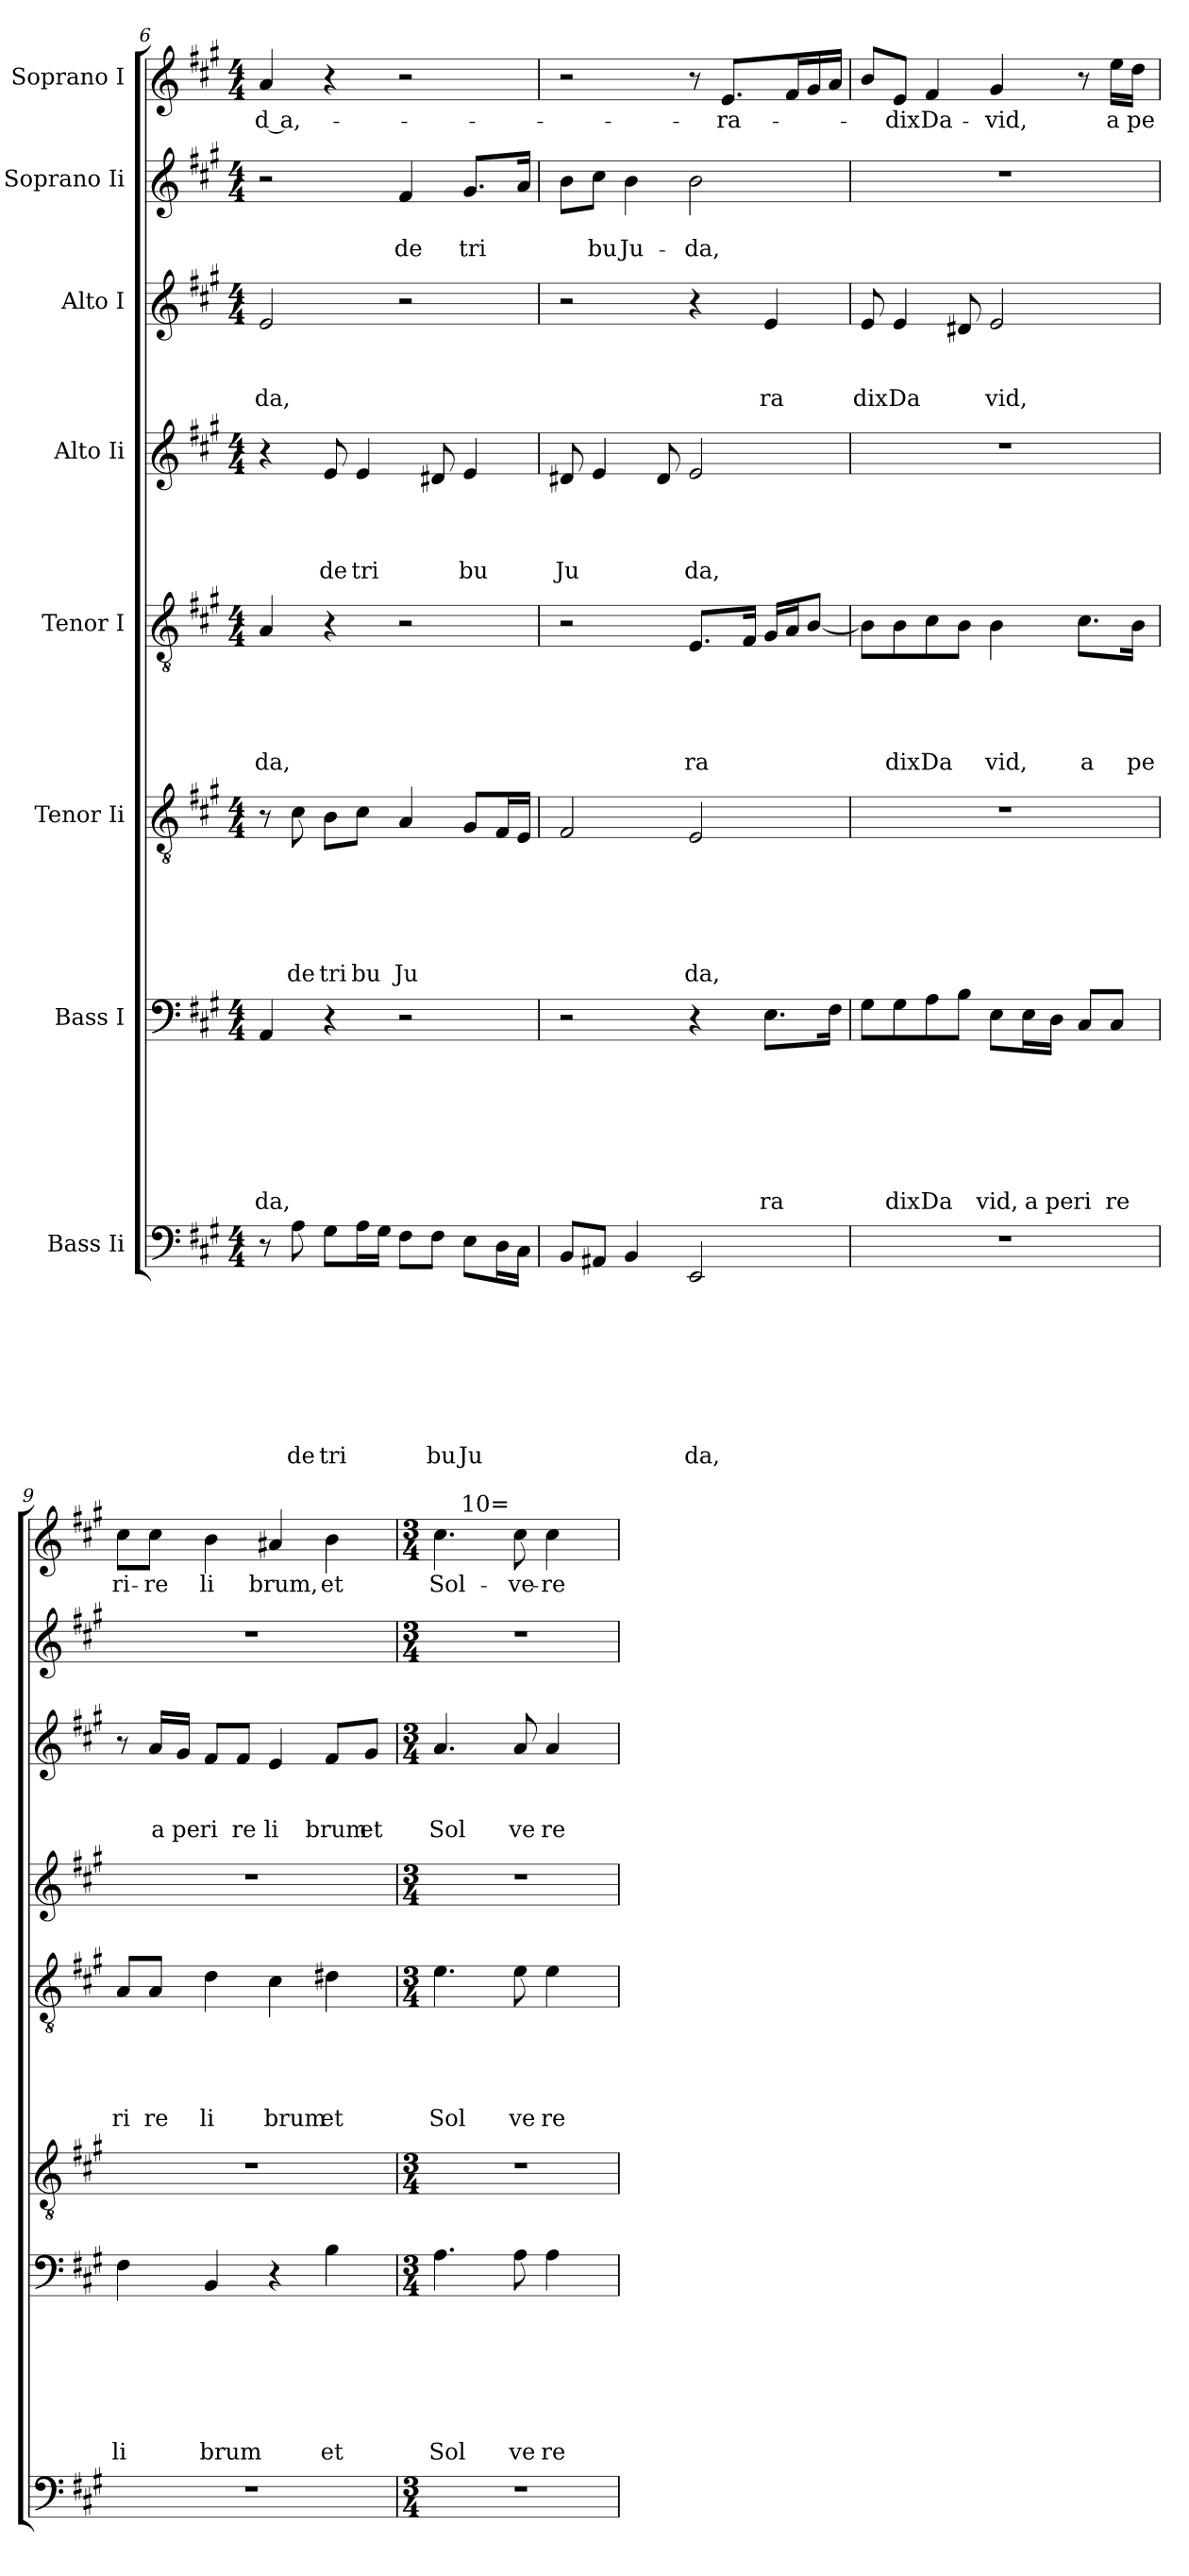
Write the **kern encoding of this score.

**kern	**text	**text	**text	**text	**text	**text	**text	**text	**kern	**text	**text	**text	**text	**text	**text	**text	**kern	**text	**text	**text	**text	**text	**text	**kern	**text	**text	**text	**text	**text	**kern	**text	**text	**text	**text	**kern	**text	**text	**text	**kern	**text	**text	**kern	**text
*part8	*part8	*part8	*part8	*part8	*part8	*part8	*part8	*part8	*part7	*part7	*part7	*part7	*part7	*part7	*part7	*part7	*part6	*part6	*part6	*part6	*part6	*part6	*part6	*part5	*part5	*part5	*part5	*part5	*part5	*part4	*part4	*part4	*part4	*part4	*part3	*part3	*part3	*part3	*part2	*part2	*part2	*part1	*part1
*staff8	*staff8	*staff8	*staff8	*staff8	*staff8	*staff8	*staff8	*staff8	*staff7	*staff7	*staff7	*staff7	*staff7	*staff7	*staff7	*staff7	*staff6	*staff6	*staff6	*staff6	*staff6	*staff6	*staff6	*staff5	*staff5	*staff5	*staff5	*staff5	*staff5	*staff4	*staff4	*staff4	*staff4	*staff4	*staff3	*staff3	*staff3	*staff3	*staff2	*staff2	*staff2	*staff1	*staff1
*I"Bass Ii	*	*	*	*	*	*	*	*	*I"Bass I	*	*	*	*	*	*	*	*I"Tenor Ii	*	*	*	*	*	*	*I"Tenor I	*	*	*	*	*	*I"Alto Ii	*	*	*	*	*I"Alto I	*	*	*	*I"Soprano Ii	*	*	*I"Soprano I	*
!!LO:LB:g=z
*clefF4	*	*	*	*	*	*	*	*	*clefF4	*	*	*	*	*	*	*	*clefGv2	*	*	*	*	*	*	*clefGv2	*	*	*	*	*	*clefG2	*	*	*	*	*clefG2	*	*	*	*clefG2	*	*	*clefG2	*
*k[f#c#g#]	*	*	*	*	*	*	*	*	*k[f#c#g#]	*	*	*	*	*	*	*	*k[f#c#g#]	*	*	*	*	*	*	*k[f#c#g#]	*	*	*	*	*	*k[f#c#g#]	*	*	*	*	*k[f#c#g#]	*	*	*	*k[f#c#g#]	*	*	*k[f#c#g#]	*
*A:	*	*	*	*	*	*	*	*	*A:	*	*	*	*	*	*	*	*A:	*	*	*	*	*	*	*A:	*	*	*	*	*	*A:	*	*	*	*	*A:	*	*	*	*A:	*	*	*A:	*
*M4/4	*	*	*	*	*	*	*	*	*M4/4	*	*	*	*	*	*	*	*M4/4	*	*	*	*	*	*	*M4/4	*	*	*	*	*	*M4/4	*	*	*	*	*M4/4	*	*	*	*M4/4	*	*	*M4/4	*
=6	=6	=6	=6	=6	=6	=6	=6	=6	=6	=6	=6	=6	=6	=6	=6	=6	=6	=6	=6	=6	=6	=6	=6	=6	=6	=6	=6	=6	=6	=6	=6	=6	=6	=6	=6	=6	=6	=6	=6	=6	=6	=6	=6
!	!	!	!	!	!	!	!	!	!	!	!	!	!	!	!	!LO:LY:b	!	!	!	!	!	!	!	!	!	!	!	!	!LO:LY:b	!	!	!	!	!	!	!	!	!LO:LY:b	!	!	!	!	!LO:LY:b:rj
8r	.	.	.	.	.	.	.	.	4AA/	.	.	.	.	.	.	da,	8r	.	.	.	.	.	.	4A/	.	.	.	.	da,	4r	.	.	.	.	2e/	.	.	da,	2r	.	.	4a/	-d a,-
!	!	!	!	!	!	!	!	!LO:LY:b	!	!	!	!	!	!	!	!	!	!	!	!	!	!	!LO:LY:b	!	!	!	!	!	!	!	!	!	!	!	!	!	!	!	!	!	!	!	!
8A\	.	.	.	.	.	.	.	de	.	.	.	.	.	.	.	.	8c#\	.	.	.	.	.	de	.	.	.	.	.	.	.	.	.	.	.	.	.	.	.	.	.	.	.	.
!	!	!	!	!	!	!	!	!LO:LY:b	!	!	!	!	!	!	!	!	!	!	!	!	!	!	!LO:LY:b	!	!	!	!	!	!	!	!	!	!	!LO:LY:b	!	!	!	!	!	!	!	!	!
8G#\L	.	.	.	.	.	.	.	tri	4r	.	.	.	.	.	.	.	8B\L	.	.	.	.	.	tri	4r	.	.	.	.	.	8e/	.	.	.	de	.	.	.	.	.	.	.	4r	.
!	!	!	!	!	!	!	!	!	!	!	!	!	!	!	!	!	!	!	!	!	!	!	!LO:LY:b	!	!	!	!	!	!	!	!	!	!	!LO:LY:b	!	!	!	!	!	!	!	!	!
16A\L	.	.	.	.	.	.	.	.	.	.	.	.	.	.	.	.	8c#\J	.	.	.	.	.	bu	.	.	.	.	.	.	4e/	.	.	.	tri	.	.	.	.	.	.	.	.	.
16G#\JJ	.	.	.	.	.	.	.	.	.	.	.	.	.	.	.	.	.	.	.	.	.	.	.	.	.	.	.	.	.	.	.	.	.	.	.	.	.	.	.	.	.	.	.
!	!	!	!	!	!	!	!	!	!	!	!	!	!	!	!	!	!	!	!	!	!	!	!LO:LY:b	!	!	!	!	!	!	!	!	!	!	!	!	!	!	!	!	!	!LO:LY:b	!	!
8F#\L	.	.	.	.	.	.	.	.	2r	.	.	.	.	.	.	.	4A/	.	.	.	.	.	Ju	2r	.	.	.	.	.	.	.	.	.	.	2r	.	.	.	4f#/	.	de	2r	.
!	!	!	!	!	!	!	!	!LO:LY:b	!	!	!	!	!	!	!	!	!	!	!	!	!	!	!	!	!	!	!	!	!	!	!	!	!	!	!	!	!	!	!	!	!	!	!
8F#\J	.	.	.	.	.	.	.	bu	.	.	.	.	.	.	.	.	.	.	.	.	.	.	.	.	.	.	.	.	.	8d#X/	.	.	.	.	.	.	.	.	.	.	.	.	.
!	!	!	!	!	!	!	!	!LO:LY:b	!	!	!	!	!	!	!	!	!	!	!	!	!	!	!	!	!	!	!	!	!	!	!	!	!	!LO:LY:b	!	!	!	!	!	!	!LO:LY:b	!	!
8E\L	.	.	.	.	.	.	.	Ju	.	.	.	.	.	.	.	.	8G#/L	.	.	.	.	.	.	.	.	.	.	.	.	4e/	.	.	.	bu	.	.	.	.	8.g#/L	.	tri	.	.
16D\L	.	.	.	.	.	.	.	.	.	.	.	.	.	.	.	.	16F#/L	.	.	.	.	.	.	.	.	.	.	.	.	.	.	.	.	.	.	.	.	.	.	.	.	.	.
16C#\JJ	.	.	.	.	.	.	.	.	.	.	.	.	.	.	.	.	16E/JJ	.	.	.	.	.	.	.	.	.	.	.	.	.	.	.	.	.	.	.	.	.	16a/Jk	.	.	.	.
=7	=7	=7	=7	=7	=7	=7	=7	=7	=7	=7	=7	=7	=7	=7	=7	=7	=7	=7	=7	=7	=7	=7	=7	=7	=7	=7	=7	=7	=7	=7	=7	=7	=7	=7	=7	=7	=7	=7	=7	=7	=7	=7	=7
!	!	!	!	!	!	!	!	!	!	!	!	!	!	!	!	!	!	!	!	!	!	!	!	!	!	!	!	!	!	!	!	!	!	!LO:LY:b	!	!	!	!	!	!	!	!	!
8BB/L	.	.	.	.	.	.	.	.	2r	.	.	.	.	.	.	.	2F#/	.	.	.	.	.	.	2r	.	.	.	.	.	8d#X/	.	.	.	Ju	2r	.	.	.	8b\L	.	.	2r	.
!	!	!	!	!	!	!	!	!	!	!	!	!	!	!	!	!	!	!	!	!	!	!	!	!	!	!	!	!	!	!	!	!	!	!	!	!	!	!	!	!	!LO:LY:b	!	!
8AA#X/J	.	.	.	.	.	.	.	.	.	.	.	.	.	.	.	.	.	.	.	.	.	.	.	.	.	.	.	.	.	4e/	.	.	.	.	.	.	.	.	8cc#\J	.	bu	.	.
!	!	!	!	!	!	!	!	!	!	!	!	!	!	!	!	!	!	!	!	!	!	!	!	!	!	!	!	!	!	!	!	!	!	!	!	!	!	!	!	!	!LO:LY:b	!	!
4BB/	.	.	.	.	.	.	.	.	.	.	.	.	.	.	.	.	.	.	.	.	.	.	.	.	.	.	.	.	.	.	.	.	.	.	.	.	.	.	4b\	.	Ju-	.	.
.	.	.	.	.	.	.	.	.	.	.	.	.	.	.	.	.	.	.	.	.	.	.	.	.	.	.	.	.	.	8d#/	.	.	.	.	.	.	.	.	.	.	.	.	.
!	!	!	!	!	!	!	!	!LO:LY:b	!	!	!	!	!	!	!	!	!	!	!	!	!	!	!LO:LY:b	!	!	!	!	!	!LO:LY:b	!	!	!	!	!LO:LY:b	!	!	!	!	!	!	!LO:LY:b	!	!
2EE/	.	.	.	.	.	.	.	da,	4r	.	.	.	.	.	.	.	2E/	.	.	.	.	.	da,	8.E/L	.	.	.	.	ra	2e/	.	.	.	da,	4r	.	.	.	2b\	.	-da,	8r	.
!	!	!	!	!	!	!	!	!	!	!	!	!	!	!	!	!	!	!	!	!	!	!	!	!	!	!	!	!	!	!	!	!	!	!	!	!	!	!	!	!	!	!	!LO:LY:b
.	.	.	.	.	.	.	.	.	.	.	.	.	.	.	.	.	.	.	.	.	.	.	.	.	.	.	.	.	.	.	.	.	.	.	.	.	.	.	.	.	.	8.e/L	-ra-
.	.	.	.	.	.	.	.	.	.	.	.	.	.	.	.	.	.	.	.	.	.	.	.	16F#/Jk	.	.	.	.	.	.	.	.	.	.	.	.	.	.	.	.	.	.	.
!	!	!	!	!	!	!	!	!	!	!	!	!	!	!	!	!LO:LY:b	!	!	!	!	!	!	!	!	!	!	!	!	!	!	!	!	!	!	!	!	!	!LO:LY:b	!	!	!	!	!
.	.	.	.	.	.	.	.	.	8.E\L	.	.	.	.	.	.	ra	.	.	.	.	.	.	.	16G#/LL	.	.	.	.	.	.	.	.	.	.	4e/	.	.	ra	.	.	.	.	.
.	.	.	.	.	.	.	.	.	.	.	.	.	.	.	.	.	.	.	.	.	.	.	.	16A/J	.	.	.	.	.	.	.	.	.	.	.	.	.	.	.	.	.	16f#/L	.
.	.	.	.	.	.	.	.	.	.	.	.	.	.	.	.	.	.	.	.	.	.	.	.	[<8B/J	.	.	.	.	.	.	.	.	.	.	.	.	.	.	.	.	.	16g#/	.
.	.	.	.	.	.	.	.	.	16F#\Jk	.	.	.	.	.	.	.	.	.	.	.	.	.	.	.	.	.	.	.	.	.	.	.	.	.	.	.	.	.	.	.	.	16a/JJ	.
=8	=8	=8	=8	=8	=8	=8	=8	=8	=8	=8	=8	=8	=8	=8	=8	=8	=8	=8	=8	=8	=8	=8	=8	=8	=8	=8	=8	=8	=8	=8	=8	=8	=8	=8	=8	=8	=8	=8	=8	=8	=8	=8	=8
!	!	!	!	!	!	!	!	!	!	!	!	!	!	!	!	!	!	!	!	!	!	!	!	!	!	!	!	!	!	!	!	!	!	!	!	!	!	!LO:LY:b	!	!	!	!	!
1r	.	.	.	.	.	.	.	.	8G#\L	.	.	.	.	.	.	.	1r	.	.	.	.	.	.	8B\L]	.	.	.	.	.	1r	.	.	.	.	8e/	.	.	dix	1r	.	.	8b/L	.
!	!	!	!	!	!	!	!	!	!	!	!	!	!	!	!	!LO:LY:b	!	!	!	!	!	!	!	!	!	!	!	!	!LO:LY:b	!	!	!	!	!	!	!	!	!LO:LY:b	!	!	!	!	!LO:LY:b
.	.	.	.	.	.	.	.	.	8G#\	.	.	.	.	.	.	dix	.	.	.	.	.	.	.	8B\	.	.	.	.	dix	.	.	.	.	.	4e/	.	.	Da	.	.	.	8e/J	-dix
!	!	!	!	!	!	!	!	!	!	!	!	!	!	!	!	!LO:LY:b	!	!	!	!	!	!	!	!	!	!	!	!	!LO:LY:b	!	!	!	!	!	!	!	!	!	!	!	!	!	!LO:LY:b
.	.	.	.	.	.	.	.	.	8A\	.	.	.	.	.	.	Da	.	.	.	.	.	.	.	8c#\	.	.	.	.	Da	.	.	.	.	.	.	.	.	.	.	.	.	4f#/	Da-
.	.	.	.	.	.	.	.	.	8B\J	.	.	.	.	.	.	.	.	.	.	.	.	.	.	8B\J	.	.	.	.	.	.	.	.	.	.	8d#X/	.	.	.	.	.	.	.	.
!	!	!	!	!	!	!	!	!	!	!	!	!	!	!	!	!LO:LY:b	!	!	!	!	!	!	!	!	!	!	!	!	!LO:LY:b	!	!	!	!	!	!	!	!	!LO:LY:b	!	!	!	!	!LO:LY:b
.	.	.	.	.	.	.	.	.	8E\L	.	.	.	.	.	.	vid,	.	.	.	.	.	.	.	4B\	.	.	.	.	vid,	.	.	.	.	.	2e/	.	.	vid,	.	.	.	4g#/	-vid,
!	!	!	!	!	!	!	!	!	!	!	!	!	!	!	!	!LO:LY:b	!	!	!	!	!	!	!	!	!	!	!	!	!	!	!	!	!	!	!	!	!	!	!	!	!	!	!
.	.	.	.	.	.	.	.	.	16E\L	.	.	.	.	.	.	a	.	.	.	.	.	.	.	.	.	.	.	.	.	.	.	.	.	.	.	.	.	.	.	.	.	.	.
!	!	!	!	!	!	!	!	!	!	!	!	!	!	!	!	!LO:LY:b	!	!	!	!	!	!	!	!	!	!	!	!	!	!	!	!	!	!	!	!	!	!	!	!	!	!	!
.	.	.	.	.	.	.	.	.	16D\JJ	.	.	.	.	.	.	pe	.	.	.	.	.	.	.	.	.	.	.	.	.	.	.	.	.	.	.	.	.	.	.	.	.	.	.
!	!	!	!	!	!	!	!	!	!	!	!	!	!	!	!	!LO:LY:b	!	!	!	!	!	!	!	!	!	!	!	!	!LO:LY:b	!	!	!	!	!	!	!	!	!	!	!	!	!	!
.	.	.	.	.	.	.	.	.	8C#/L	.	.	.	.	.	.	ri	.	.	.	.	.	.	.	8.c#\L	.	.	.	.	a	.	.	.	.	.	.	.	.	.	.	.	.	8r	.
!	!	!	!	!	!	!	!	!	!	!	!	!	!	!	!	!LO:LY:b	!	!	!	!	!	!	!	!	!	!	!	!	!	!	!	!	!	!	!	!	!	!	!	!	!	!	!LO:LY:b
.	.	.	.	.	.	.	.	.	8C#/J	.	.	.	.	.	.	re	.	.	.	.	.	.	.	.	.	.	.	.	.	.	.	.	.	.	.	.	.	.	.	.	.	16ee\LL	a
!	!	!	!	!	!	!	!	!	!	!	!	!	!	!	!	!	!	!	!	!	!	!	!	!	!	!	!	!	!LO:LY:b	!	!	!	!	!	!	!	!	!	!	!	!	!	!LO:LY:b
.	.	.	.	.	.	.	.	.	.	.	.	.	.	.	.	.	.	.	.	.	.	.	.	16B\Jk	.	.	.	.	pe	.	.	.	.	.	.	.	.	.	.	.	.	16dd\JJ	p­e
=9	=9	=9	=9	=9	=9	=9	=9	=9	=9	=9	=9	=9	=9	=9	=9	=9	=9	=9	=9	=9	=9	=9	=9	=9	=9	=9	=9	=9	=9	=9	=9	=9	=9	=9	=9	=9	=9	=9	=9	=9	=9	=9	=9
!	!	!	!	!	!	!	!	!	!	!	!	!	!	!	!	!LO:LY:b	!	!	!	!	!	!	!	!	!	!	!	!	!LO:LY:b	!	!	!	!	!	!	!	!	!	!	!	!	!	!LO:LY:b
1r	.	.	.	.	.	.	.	.	4F#\	.	.	.	.	.	.	li	1r	.	.	.	.	.	.	8A/L	.	.	.	.	ri	1r	.	.	.	.	8r	.	.	.	1r	.	.	8cc#\L	ri-
!	!	!	!	!	!	!	!	!	!	!	!	!	!	!	!	!	!	!	!	!	!	!	!	!	!	!	!	!	!LO:LY:b	!	!	!	!	!	!	!	!	!LO:LY:b	!	!	!	!	!LO:LY:b
.	.	.	.	.	.	.	.	.	.	.	.	.	.	.	.	.	.	.	.	.	.	.	.	8A/J	.	.	.	.	re	.	.	.	.	.	16a/LL	.	.	a	.	.	.	8cc#\J	-re
!	!	!	!	!	!	!	!	!	!	!	!	!	!	!	!	!	!	!	!	!	!	!	!	!	!	!	!	!	!	!	!	!	!	!	!	!	!	!LO:LY:b	!	!	!	!	!
.	.	.	.	.	.	.	.	.	.	.	.	.	.	.	.	.	.	.	.	.	.	.	.	.	.	.	.	.	.	.	.	.	.	.	16g#/JJ	.	.	pe	.	.	.	.	.
!	!	!	!	!	!	!	!	!	!	!	!	!	!	!	!	!LO:LY:b	!	!	!	!	!	!	!	!	!	!	!	!	!LO:LY:b	!	!	!	!	!	!	!	!	!LO:LY:b	!	!	!	!	!LO:LY:b
.	.	.	.	.	.	.	.	.	4BB/	.	.	.	.	.	.	brum	.	.	.	.	.	.	.	4d\	.	.	.	.	li	.	.	.	.	.	8f#/L	.	.	ri	.	.	.	4b\	li
!	!	!	!	!	!	!	!	!	!	!	!	!	!	!	!	!	!	!	!	!	!	!	!	!	!	!	!	!	!	!	!	!	!	!	!	!	!	!LO:LY:b	!	!	!	!	!
.	.	.	.	.	.	.	.	.	.	.	.	.	.	.	.	.	.	.	.	.	.	.	.	.	.	.	.	.	.	.	.	.	.	.	8f#/J	.	.	re	.	.	.	.	.
!	!	!	!	!	!	!	!	!	!	!	!	!	!	!	!	!	!	!	!	!	!	!	!	!	!	!	!	!	!LO:LY:b	!	!	!	!	!	!	!	!	!LO:LY:b	!	!	!	!	!LO:LY:b
.	.	.	.	.	.	.	.	.	4r	.	.	.	.	.	.	.	.	.	.	.	.	.	.	4c#\	.	.	.	.	brum	.	.	.	.	.	4e/	.	.	li	.	.	.	4a#X/	b­rum,
!	!	!	!	!	!	!	!	!	!	!	!	!	!	!	!	!LO:LY:b	!	!	!	!	!	!	!	!	!	!	!	!	!LO:LY:b	!	!	!	!	!	!	!	!	!LO:LY:b	!	!	!	!	!LO:LY:b
.	.	.	.	.	.	.	.	.	4B\	.	.	.	.	.	.	et	.	.	.	.	.	.	.	4d#X\	.	.	.	.	et	.	.	.	.	.	8f#/L	.	.	brum	.	.	.	4b\	et
!	!	!	!	!	!	!	!	!	!	!	!	!	!	!	!	!	!	!	!	!	!	!	!	!	!	!	!	!	!	!	!	!	!	!	!	!	!	!LO:LY:b	!	!	!	!	!
.	.	.	.	.	.	.	.	.	.	.	.	.	.	.	.	.	.	.	.	.	.	.	.	.	.	.	.	.	.	.	.	.	.	.	8g#/J	.	.	et	.	.	.	.	.
=10	=10	=10	=10	=10	=10	=10	=10	=10	=10	=10	=10	=10	=10	=10	=10	=10	=10	=10	=10	=10	=10	=10	=10	=10	=10	=10	=10	=10	=10	=10	=10	=10	=10	=10	=10	=10	=10	=10	=10	=10	=10	=10	=10
*M3/4	*	*	*	*	*	*	*	*	*M3/4	*	*	*	*	*	*	*	*M3/4	*	*	*	*	*	*	*M3/4	*	*	*	*	*	*M3/4	*	*	*	*	*M3/4	*	*	*	*M3/4	*	*	*M3/4	*
!LO:N:vis=1	!	!	!	!	!	!	!	!	!	!	!	!	!	!	!	!LO:LY:b	!LO:N:vis=1	!	!	!	!	!	!	!	!	!	!	!	!LO:LY:b	!LO:N:vis=1	!	!	!	!	!	!	!	!LO:LY:b	!LO:N:vis=1	!	!	!	!LO:LY:b
*	*	*	*	*	*	*	*	*	*	*	*	*	*	*	*	*	*	*	*	*	*	*	*	*	*	*	*	*	*	*	*	*	*	*	*	*	*	*	*	*	*	*^	*
2.r	.	.	.	.	.	.	.	.	4.A\	.	.	.	.	.	.	Sol	2.r	.	.	.	.	.	.	4.e\	.	.	.	.	Sol	2.r	.	.	.	.	4.a/	.	.	Sol	2.r	.	.	4.cc#\	16.ryy	Sol-
!	!	!	!	!	!	!	!	!	!	!	!	!	!	!	!	!	!	!	!	!	!	!	!	!	!	!	!	!	!	!	!	!	!	!	!	!	!	!	!	!	!	!	!LO:TX:a:t=10=	!
.	.	.	.	.	.	.	.	.	.	.	.	.	.	.	.	.	.	.	.	.	.	.	.	.	.	.	.	.	.	.	.	.	.	.	.	.	.	.	.	.	.	.	2ryy	.
!	!	!	!	!	!	!	!	!	!	!	!	!	!	!	!	!LO:LY:b	!	!	!	!	!	!	!	!	!	!	!	!	!LO:LY:b	!	!	!	!	!	!	!	!	!LO:LY:b	!	!	!	!	!	!LO:LY:b
.	.	.	.	.	.	.	.	.	8A\	.	.	.	.	.	.	ve	.	.	.	.	.	.	.	8e\	.	.	.	.	ve	.	.	.	.	.	8a/	.	.	ve	.	.	.	8cc#\	.	-ve-
!	!	!	!	!	!	!	!	!	!	!	!	!	!	!	!	!LO:LY:b	!	!	!	!	!	!	!	!	!	!	!	!	!LO:LY:b	!	!	!	!	!	!	!	!	!LO:LY:b	!	!	!	!	!	!LO:LY:b
.	.	.	.	.	.	.	.	.	4A\	.	.	.	.	.	.	re	.	.	.	.	.	.	.	4e\	.	.	.	.	re	.	.	.	.	.	4a/	.	.	re	.	.	.	4cc#\	.	-re
.	.	.	.	.	.	.	.	.	.	.	.	.	.	.	.	.	.	.	.	.	.	.	.	.	.	.	.	.	.	.	.	.	.	.	.	.	.	.	.	.	.	.	8ryy	.
.	.	.	.	.	.	.	.	.	.	.	.	.	.	.	.	.	.	.	.	.	.	.	.	.	.	.	.	.	.	.	.	.	.	.	.	.	.	.	.	.	.	.	32ryy	.
*	*	*	*	*	*	*	*	*	*	*	*	*	*	*	*	*	*	*	*	*	*	*	*	*	*	*	*	*	*	*	*	*	*	*	*	*	*	*	*	*	*	*v	*v	*
=	=	=	=	=	=	=	=	=	=	=	=	=	=	=	=	=	=	=	=	=	=	=	=	=	=	=	=	=	=	=	=	=	=	=	=	=	=	=	=	=	=	=	=
*-	*-	*-	*-	*-	*-	*-	*-	*-	*-	*-	*-	*-	*-	*-	*-	*-	*-	*-	*-	*-	*-	*-	*-	*-	*-	*-	*-	*-	*-	*-	*-	*-	*-	*-	*-	*-	*-	*-	*-	*-	*-	*-	*-
